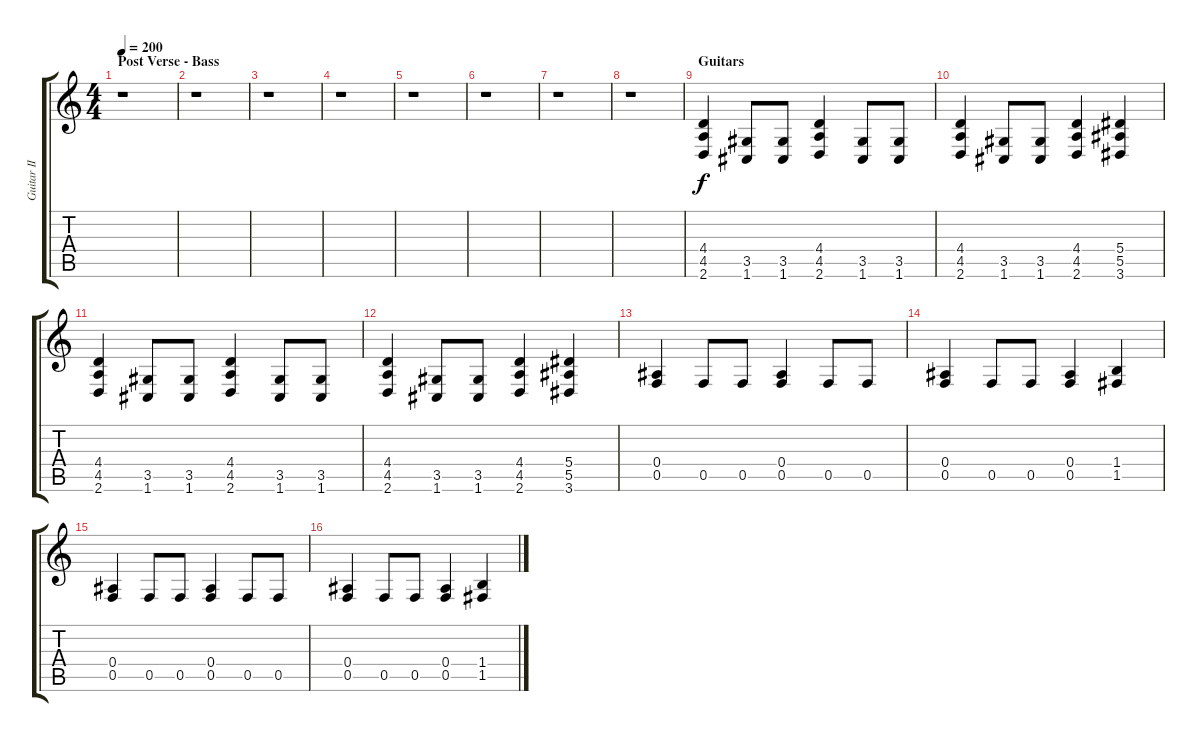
\track ("Guitar II" "Guitar II") {instrument distortionguitar}
\staff {score tabs}
\tuning (C4 G3 Eb3 Bb2 F2 C2) {hide}
\ts (4 4)
\section ("" "Post Verse - Bass")
\tempo 200
\clef g2
\ks c
r.1{dy f} |
r.1 |
r.1 |
r.1 |
r.1 |
r.1 |
r.1 |
r.1 |
\section ("" "Guitars")
(4.4 4.5 2.6).4{volume 11} (3.5 1.6).8 (3.5 1.6).8 (4.4 4.5 2.6).4 (3.5 1.6).8 (3.5 1.6).8 |
(4.4 4.5 2.6).4 (3.5 1.6).8 (3.5 1.6).8 (4.4 4.5 2.6).4 (5.4 5.5 3.6).4 |
(4.4 4.5 2.6).4 (3.5 1.6).8 (3.5 1.6).8 (4.4 4.5 2.6).4 (3.5 1.6).8 (3.5 1.6).8 |
(4.4 4.5 2.6).4 (3.5 1.6).8 (3.5 1.6).8 (4.4 4.5 2.6).4 (5.4 5.5 3.6).4 |
(0.4 0.5).4 0.5.8 0.5.8 (0.4 0.5).4 0.5.8 0.5.8 |
(0.4 0.5).4 0.5.8 0.5.8 (0.4 0.5).4 (1.4 1.5).4 |
(0.4 0.5).4 0.5.8 0.5.8 (0.4 0.5).4 0.5.8 0.5.8 |
(0.4 0.5).4 0.5.8 0.5.8 (0.4 0.5).4 (1.4 1.5).4
